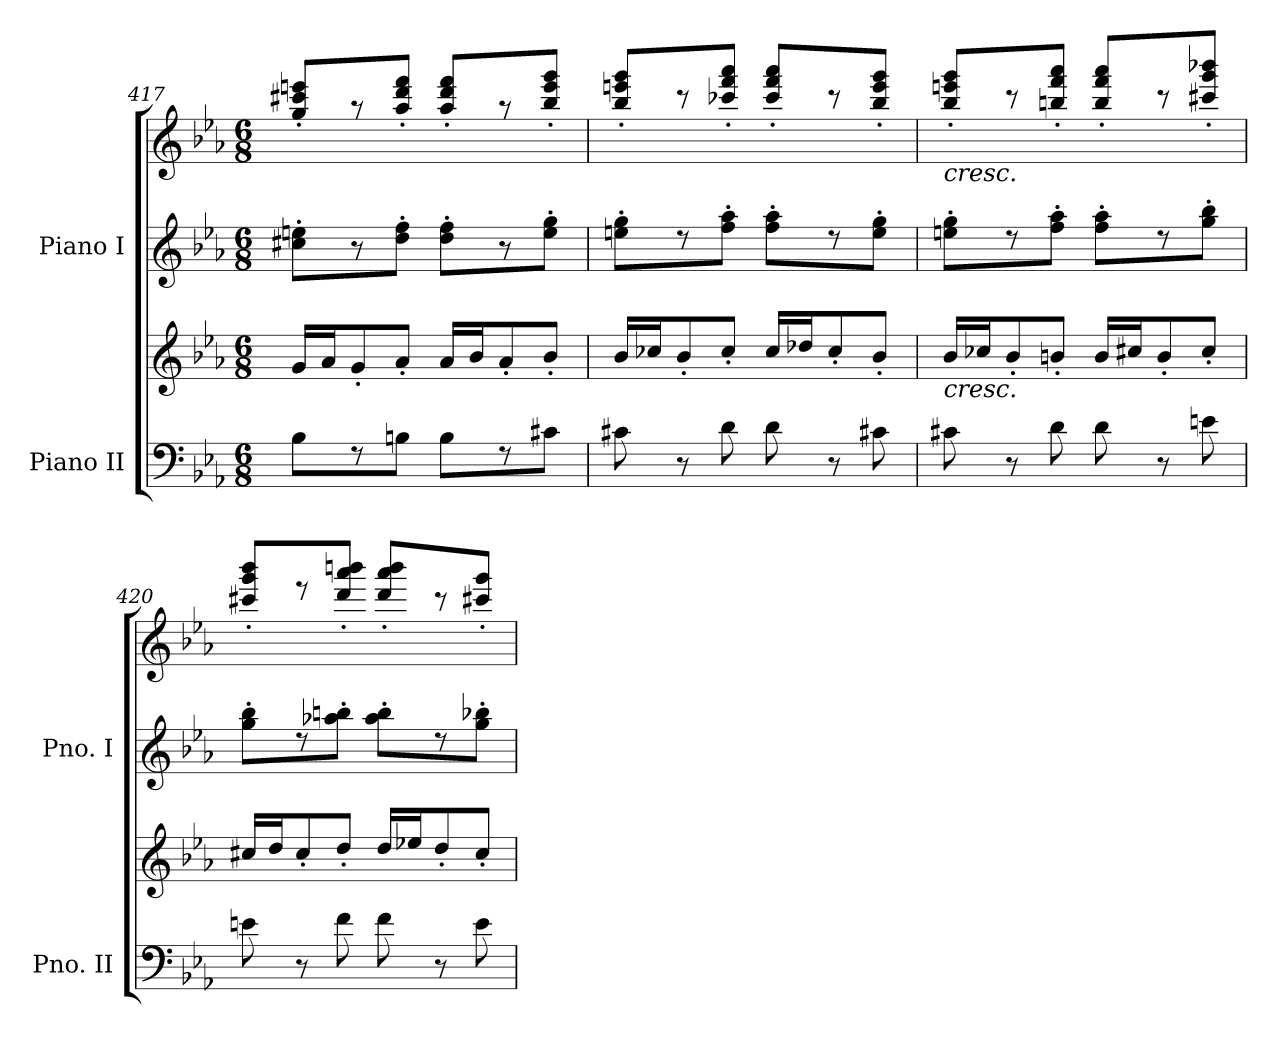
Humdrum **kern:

**kern	**kern	**kern	**kern
*part2	*part2	*part1	*part1
*staff4	*staff3	*staff2	*staff1
*I"Piano II	*	*I"Piano I	*
*I'Pno. II	*	*I'Pno. I	*
*clefF4	*clefG2	*clefG2	*clefG2
*k[b-e-a-]	*k[b-e-a-]	*k[b-e-a-]	*k[b-e-a-]
*M6/8	*M6/8	*M6/8	*M6/8
=417	=417	=417	=417
8B-\L	16g/LL	8cc#X\' 8een\'L	8gg/' 8ccc#X/' 8eeen/'L
.	16a-/J	.	.
8rF	8g'/	8r	8r
8Bn\J	8a-'/J	8dd\' 8ff\'J	8aa-/' 8ddd/' 8fff/'J
8B\L	16a-/LL	8dd\' 8ff\'L	8aa-/' 8ddd/' 8fff/'L
.	16b-/J	.	.
8rF	8a-'/	8r	8r
8c#X\J	8b-'/J	8ee\' 8gg\'J	8bb-/' 8eee/' 8ggg/'J
!!LO:PB:g=z
=418	=418	=418	=418
8c#X\	16b-/LL	8een\' 8gg\'L	8bb-/' 8eeen/' 8ggg/'L
.	16cc-X/J	.	.
8r	8b-'/	8rdd	8r
8d\	8cc-'/J	8ff\' 8aa-\'J	8ccc-X/' 8fff/' 8aaa-/'J
8d\	16cc-/LL	8ff\' 8aa-\'L	8ccc-/' 8fff/' 8aaa-/'L
.	16dd-X/J	.	.
8r	8cc-'/	8rdd	8r
8c#X\	8b-'/J	8ee\' 8gg\'J	8bb-/' 8eee/' 8ggg/'J
=419	=419	=419	=419
!	!	!	!LO:TX:b:i:t=cresc.
!	!LO:TX:b:i:t=cresc.	!	!
8c#X\	16b-/LL	8een\' 8gg\'L	8bb-/' 8eeen/' 8ggg/'L
.	16cc-X/J	.	.
8r	8b-'/	8rdd	8r
8d\	8bn'/J	8ff\' 8aa-\'J	8bbn/' 8fff/' 8aaa-/'J
8d\	16b/LL	8ff\' 8aa-\'L	8bb/' 8fff/' 8aaa-/'L
.	16cc#X/J	.	.
8r	8b'/	8rdd	8r
8en\	8cc#'/J	8gg\' 8bb-\'J	8ccc#X/' 8ggg/' 8bbb-X/'J
=420	=420	=420	=420
8en\	16cc#X/LL	8gg\' 8bb-\'L	8ccc#X/' 8ggg/' 8bbb-/'L
.	16dd/J	.	.
8r	8cc#'/	8rdd	8r
8f\	8dd'/J	8aa-X\' 8bbn\'J	8ddd/' 8aaa-/' 8bbbn/'J
8f\	16dd/LL	8aa-\' 8bb\'L	8ddd/' 8aaa-/' 8bbb/'L
.	16ee-X/J	.	.
8r	8dd'/	8rdd	8r
8e\	8cc#'/J	8gg\' 8bb-X\'J	8ccc#X/' 8ggg/'J
=	=	=	=
*-	*-	*-	*-
